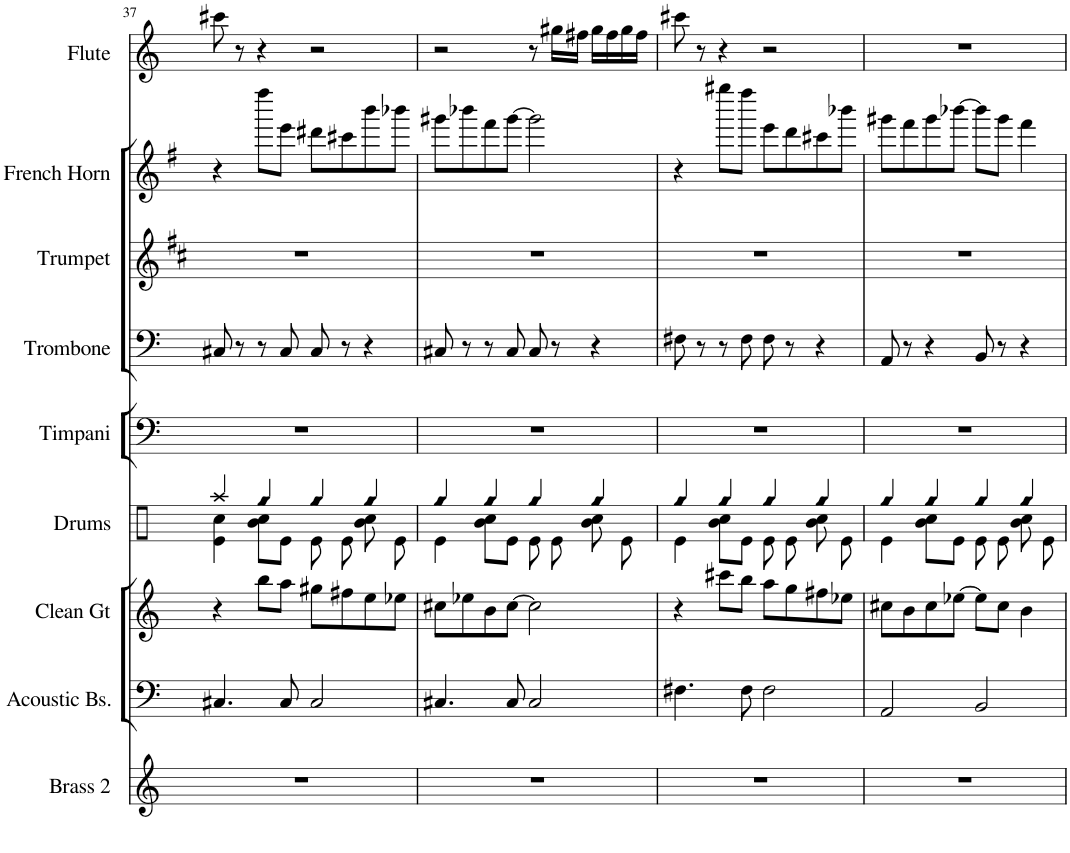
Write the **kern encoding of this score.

**kern	**kern	**kern	**kern	**kern	**kern	**kern	**kern	**kern
*part9	*part8	*part7	*part6	*part5	*part4	*part3	*part2	*part1
*staff9	*staff8	*staff7	*staff6	*staff5	*staff4	*staff3	*staff2	*staff1
*I"Brass 2	*I"Acoustic Bs.	*I"Clean Gt	*I"Drums	*I"Timpani	*I"Trombone	*I"Trumpet	*I"French Horn	*I"Flute
*I'Brass 2	*I'Acoustic Bs.	*I'Clean Gt	*I'Drums	*I'Timpani	*I'Trombone	*I'Trumpet	*I'French Horn	*I'Flute
!!LO:PB:g=z
*clefG2	*clefF4	*clefG2	*clefX	*clefF4	*clefF4	*clefG2	*clefG2	*clefG2
*	*	*	*	*	*	*Trd1c2	*Trd4c7	*
*k[]	*k[]	*k[]	*k[]	*k[]	*k[]	*k[f#c#]	*k[f#]	*k[]
*M4/4	*M4/4	*M4/4	*M4/4	*M4/4	*M4/4	*M4/4	*M4/4	*M4/4
=37	=37	=37	=37	=37	=37	=37	=37	=37
*	*	*	*^	*	*	*	*	*
1r	4.C#X/	4r	4aa/	4e\ 4cc\	1r	8C#X/	1r	4r	8ccc#X\
.	.	.	.	.	.	8r	.	.	8r
!	!	!	!LO:N:head=diamond	!	!	!	!	!	!
.	.	8bb\L	4gg/	8b\ 8cc\L	.	8r	.	8ffff#\L	4r
.	8C#/	8aa\J	.	8e\J	.	8C#/	.	8eee\J	.
!	!	!	!LO:N:head=diamond	!	!	!	!	!	!
.	2C#/	8gg#X\L	4gg/	8e\	.	8C#/	.	8ddd#X\L	2r
.	.	8ff#X\	.	8e\	.	8r	.	8ccc#X\	.
!	!	!	!LO:N:head=diamond	!	!	!	!	!	!
.	.	8ee\	4gg/	8b\ 8cc\	.	4r	.	8bbb\	.
.	.	8ee-X\J	.	8e\	.	.	.	8bbb-X\J	.
=38	=38	=38	=38	=38	=38	=38	=38	=38	=38
!	!	!	!LO:N:head=diamond	!	!	!	!	!	!
1r	4.C#X/	8cc#X\L	4gg/	4e\	1r	8C#X/	1r	8ggg#X\L	2r
.	.	8ee-X\	.	.	.	8r	.	8bbb-X\	.
!	!	!	!LO:N:head=diamond	!	!	!	!	!	!
.	.	8b\	4gg/	8b\ 8cc\L	.	8r	.	8fff#\	.
.	8C#/	[8cc#\J	.	8e\J	.	8C#/	.	[8ggg#\J	.
!	!	!	!LO:N:head=diamond	!	!	!	!	!	!
.	2C#/	2cc#\]	4gg/	8e\	.	8C#/	.	2ggg#\]	8r
.	.	.	.	8e\	.	8r	.	.	16gg#X\LL
.	.	.	.	.	.	.	.	.	16ff#X\JJ
!	!	!	!LO:N:head=diamond	!	!	!	!	!	!
.	.	.	4gg/	8b\ 8cc\	.	4r	.	.	16gg#\LL
.	.	.	.	.	.	.	.	.	16ff#\
.	.	.	.	8e\	.	.	.	.	16gg#\
.	.	.	.	.	.	.	.	.	16ff#\JJ
=39	=39	=39	=39	=39	=39	=39	=39	=39	=39
!	!	!	!LO:N:head=diamond	!	!	!	!	!	!
1r	4.F#X\	4r	4gg/	4e\	1r	8F#X\	1r	4r	8ccc#X\
.	.	.	.	.	.	8r	.	.	8r
!	!	!	!LO:N:head=diamond	!	!	!	!	!	!
.	.	8ccc#X\L	4gg/	8b\ 8cc\L	.	8r	.	8gggg#X\L	4r
.	8F#\	8bb\J	.	8e\J	.	8F#\	.	8ffff#\J	.
!	!	!	!LO:N:head=diamond	!	!	!	!	!	!
.	2F#\	8aa\L	4gg/	8e\	.	8F#\	.	8eee\L	2r
.	.	8gg\	.	8e\	.	8r	.	8ddd\	.
!	!	!	!LO:N:head=diamond	!	!	!	!	!	!
.	.	8ff#X\	4gg/	8b\ 8cc\	.	4r	.	8ccc#X\	.
.	.	8ee-X\J	.	8e\	.	.	.	8bbb-X\J	.
=40	=40	=40	=40	=40	=40	=40	=40	=40	=40
!	!	!	!LO:N:head=diamond	!	!	!	!	!	!
1r	2AA/	8cc#X\L	4gg/	4e\	1r	8AA/	1r	8ggg#X\L	1r
.	.	8b\	.	.	.	8r	.	8fff#\	.
!	!	!	!LO:N:head=diamond	!	!	!	!	!	!
.	.	8cc#\	4gg/	8b\ 8cc\L	.	4r	.	8ggg#\	.
.	.	[8ee-X\J	.	8e\J	.	.	.	[8bbb-X\J	.
!	!	!	!LO:N:head=diamond	!	!	!	!	!	!
.	2BB/	8ee-\L]	4gg/	8e\	.	8BB/	.	8bbb-\L]	.
.	.	8cc#\J	.	8e\	.	8r	.	8ggg#\J	.
!	!	!	!LO:N:head=diamond	!	!	!	!	!	!
.	.	4b\	4gg/	8b\ 8cc\	.	4r	.	4fff#\	.
.	.	.	.	8e\	.	.	.	.	.
*	*	*	*v	*v	*	*	*	*	*
=	=	=	=	=	=	=	=	=
*-	*-	*-	*-	*-	*-	*-	*-	*-
